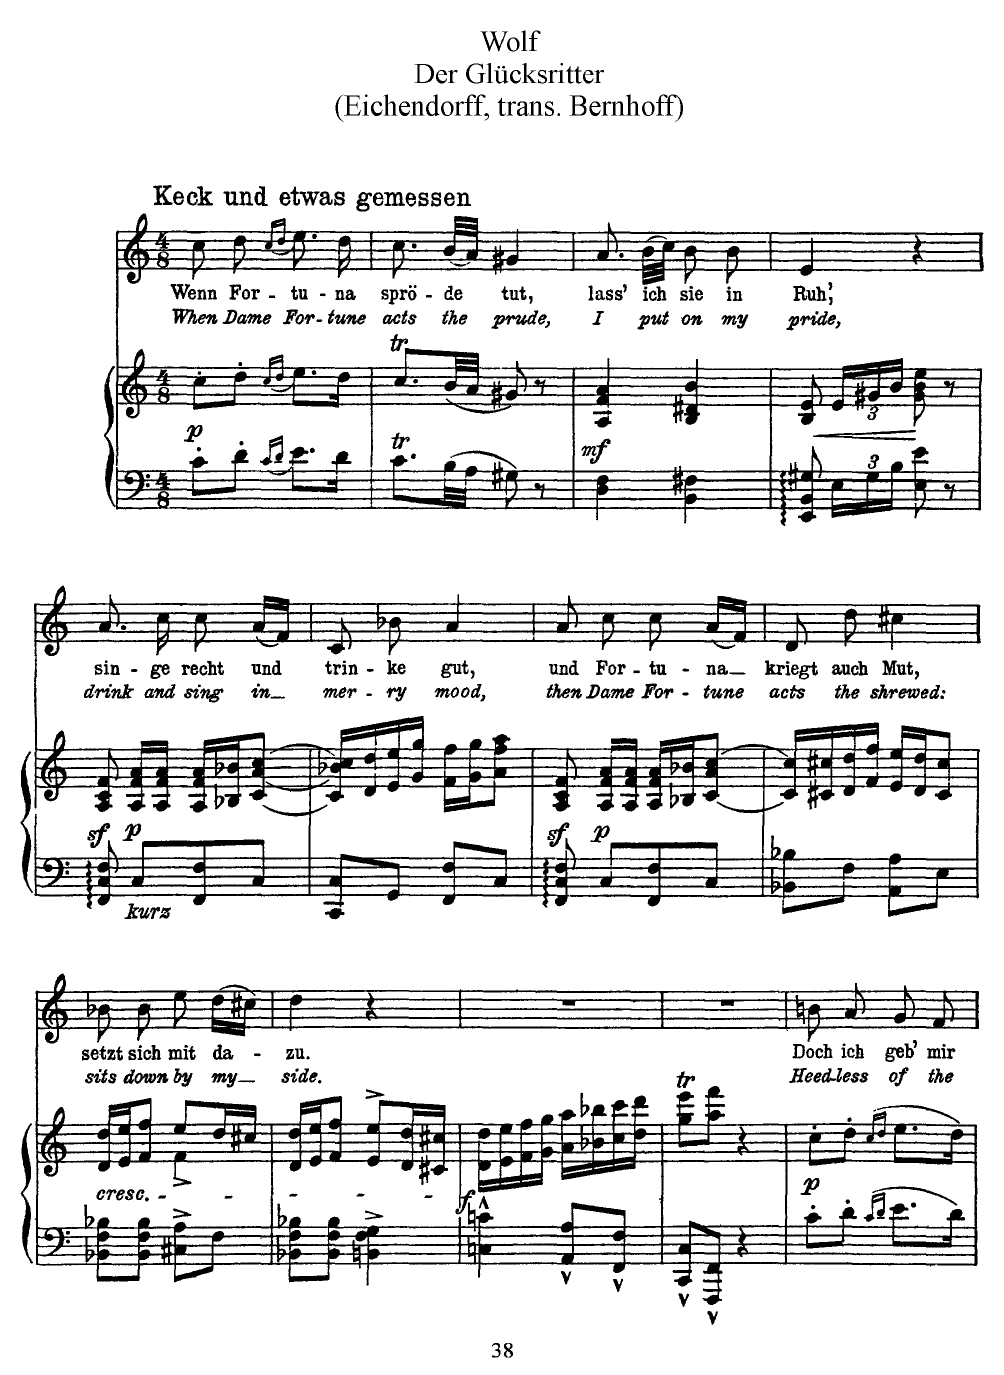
**kern	**kern	**dynam	**kern	**text	**text
*part2	*part2	*part2	*part1	*part1	*part1
*staff3	*staff2	*staff2/3	*staff1	*staff1	*staff1
*I"Piano	*	*	*I"Voice	*	*
*I'Pno	*	*	*	*	*
*clefF4	*clefG2	*	*clefG2	*	*
*k[]	*k[]	*	*k[]	*	*
*M4/8	*M4/8	*	*M4/8	*	*
=1	=1	=1	=1	=1	=1
!	!	!	!LO:TX:a:B:t=Keck und etwas gemessen	!	!
!	!	!LO:DY:b	!	!	!
8c'\L	8cc'\L	p	8cc\	Wenn	When
8d'\J	8dd'\J	.	8dd\	For-	Dame
16qc/LL	(16qcc/LL	.	(16qcc/LL	.	.
16qd/JJ	16qdd/JJ	.	16qdd/JJ	.	.
8.e\L	8.ee\L)	.	8.ee\)	-tu-	For-
16d\Jk	16dd\Jk	.	16dd\	-na	-tune
=2	=2	=2	=2	=2	=2
8.cT\L	8.ccT/L	.	8.cc\	sprö-	acts
32B\LL	(32b/LL	.	(32b/LLL	-de	the
32A\JJJ	32a/JJJ	.	32a/JJJ)	.	.
8G#X\	8g#X/)	.	4g#X/	tut,	prude,
8r	8r	.	.	.	.
=3	=3	=3	=3	=3	=3
!	!	!LO:DY:b	!	!	!
4D\ 4F\	4A/ 4f/ 4a/	mf	8.a/	lass'	I
.	.	.	(32b\LLL	ich	put
.	.	.	32cc\JJJ)	.	.
4BB\ 4F#X\	4B/ 4d#X/ 4b/	.	8b\	sie	on
.	.	.	8b\	in	my
=4	=4	=4	=4	=4	=4
!	!	!LO:HP:b	!	!	!
8EE/ 8BB/ 8G#X/	8B/ 8e/	<	4e/	Ruh',	pride,
*Xbrackettup	*Xbrackettup	*	*	*	*
24E\LL	24e/LL	.	.	.	.
24G#\	24g#X/	.	.	.	.
24B\JJ	24b/JJ	.	.	.	.
8E\ 8e\	8g#\ 8b\ 8ee\	.	4r	.	.
8r	8r	[	.	.	.
=5	=5	=5	=5	=5	=5
8FF/ 8C/ 8F/	8A/z< 8c/z< 8f/z<	.	8.a/	sin-	drink
!LO:TX:i:t=kurz	!	!	!	!	!
!	!	!LO:DY:b	!	!	!
8C/L	16A/ 16f/ 16a/LL	p	.	.	.
.	16A/ 16f/ 16a/JJ	.	16cc\	-ge	and
8FF/ 8F/	16A/ 16f/ 16a/LL	.	8cc\	recht	sing
.	16B-X/ 16b-X/J	.	.	.	.
8C/J	([8c/ 8a/ [<8cc/J	.	(16a/LL	und	in
.	.	.	16f/JJ)	.	.
=6	=6	=6	=6	=6	=6
8CC/ 8C/L	16c/] 16b-X/ 16cc/]LL)	.	8c/	trin-	mer-
.	16d/ 16dd/	.	.	.	.
8GG/J	16e/ 16ee/	.	8b-X\	-ke	-ry
.	16g/ 16gg/JJ	.	.	.	.
8FF/ 8F/L	16f\ 16ff\LL	.	4a/	gut,	mood,
.	16g\ 16gg\J	.	.	.	.
8C/J	8a\ 8ff\ 8aa\J	.	.	.	.
=7	=7	=7	=7	=7	=7
8FF/ 8C/ 8F/	8A/z< 8c/z< 8f/z<	.	8a/	und	then
!	!	!LO:DY:b	!	!	!
8C/L	16A/ 16f/ 16a/LL	p	8cc\	For-	Dame
.	16A/ 16f/ 16a/JJ	.	.	.	.
8FF/ 8F/	16A/ 16f/ 16a/LL	.	8cc\	-tu-	For-
.	16B-X/ 16b-X/J	.	.	.	.
8C/J	[8c/ 8a/ [8cc/J	.	(16a/LL	-na	-tune
.	.	.	16f/JJ)	.	.
=8	=8	=8	=8	=8	=8
8BB-X\ 8B-X\L	16c/] 16cc/]LL	.	8d/	kriegt	acts
.	16c#X/ 16cc#X/	.	.	.	.
8F\J	16d/ 16dd/	.	8dd\	auch	the
.	16f/ 16ff/JJ	.	.	.	.
8AA\ 8A\L	16e/ 16ee/LL	.	4cc#X\	Mut,	shrewed:
.	16d/ 16dd/J	.	.	.	.
8E\J	8c#/ 8cc#/J	.	.	.	.
=9	=9	=9	=9	=9	=9
*	*^	*	*	*	*
!	!LO:TX:b:i:t=cresc.	!	!	!	!	!
8BB-X\ 8F\ 8B-X\L	16d/ 16dd/LL	4ryy	.	8b-X\	setzt	sits
.	16e/ 16ee/J	.	.	.	.	.
8BB-\ 8F\ 8B-\J	8f/ 8ff/J	.	.	8b-\	sich	down
8C#X\ 8A\L	8ee/L	4f^\	.	8ee\	mit	by
8F\J	16dd/L	.	.	(16dd\LL	da-	my
.	16cc#X/JJ	.	.	16cc#X\JJ)	.	.
*	*v	*v	*	*	*	*
=10	=10	=10	=10	=10	=10
8BB-X\ 8F\ 8B-X\L	16d/ 16dd/LL	.	4dd\	-zu.	side.
.	16e/ 16ee/J	.	.	.	.
8BB-\ 8F\ 8B-\J	8f/ 8ff/J	.	.	.	.
4BBn\^ 4F\^ 4G\^	8e/^ 8ee/^L	.	4r	.	.
.	16d/ 16dd/L	.	.	.	.
.	16c#X/ 16cc#X/JJ	.	.	.	.
=11	=11	=11	=11	=11	=11
!	!	!LO:DY:b	!	!	!
4Cn\^^ 4cn\^^	16d\ 16dd\LL	f	2r	.	.
.	16e\ 16ee\	.	.	.	.
.	16f\ 16ff\	.	.	.	.
.	16g\ 16gg\JJ	.	.	.	.
8AA/^^ 8A/^^L	16a\ 16aa\LL	.	.	.	.
.	16b-X\ 16bb-X\	.	.	.	.
8FF/^^ 8F/^^J	16cc\ 16ccc\	.	.	.	.
.	16dd\ 16ddd\JJ	.	.	.	.
=12	=12	=12	=12	=12	=12
8CC/^^ 8C/^^L	8gg\T 8eee\TL	.	2r	.	.
8FFF/^^ 8FF/^^J	8aa\ 8fff\J	.	.	.	.
4r	4r	.	.	.	.
=13	=13	=13	=13	=13	=13
!	!	!LO:DY:b	!	!	!
8c'\L	8cc'\L	p	8bn\	Doch	Heed-
8d'\J	8dd'\J	.	8a/	ich	-less
16qc/LL	(>16qcc/LL	.	.	.	.
16qd/JJ	16qdd/JJ	.	.	.	.
8.e\L	8.ee\L	.	8g/	geb'	of
.	.	.	8f/	mir	the
16d\Jk	16dd\Jk)	.	.	.	.
=	=	=	=	=	=
*-	*-	*-	*-	*-	*-
